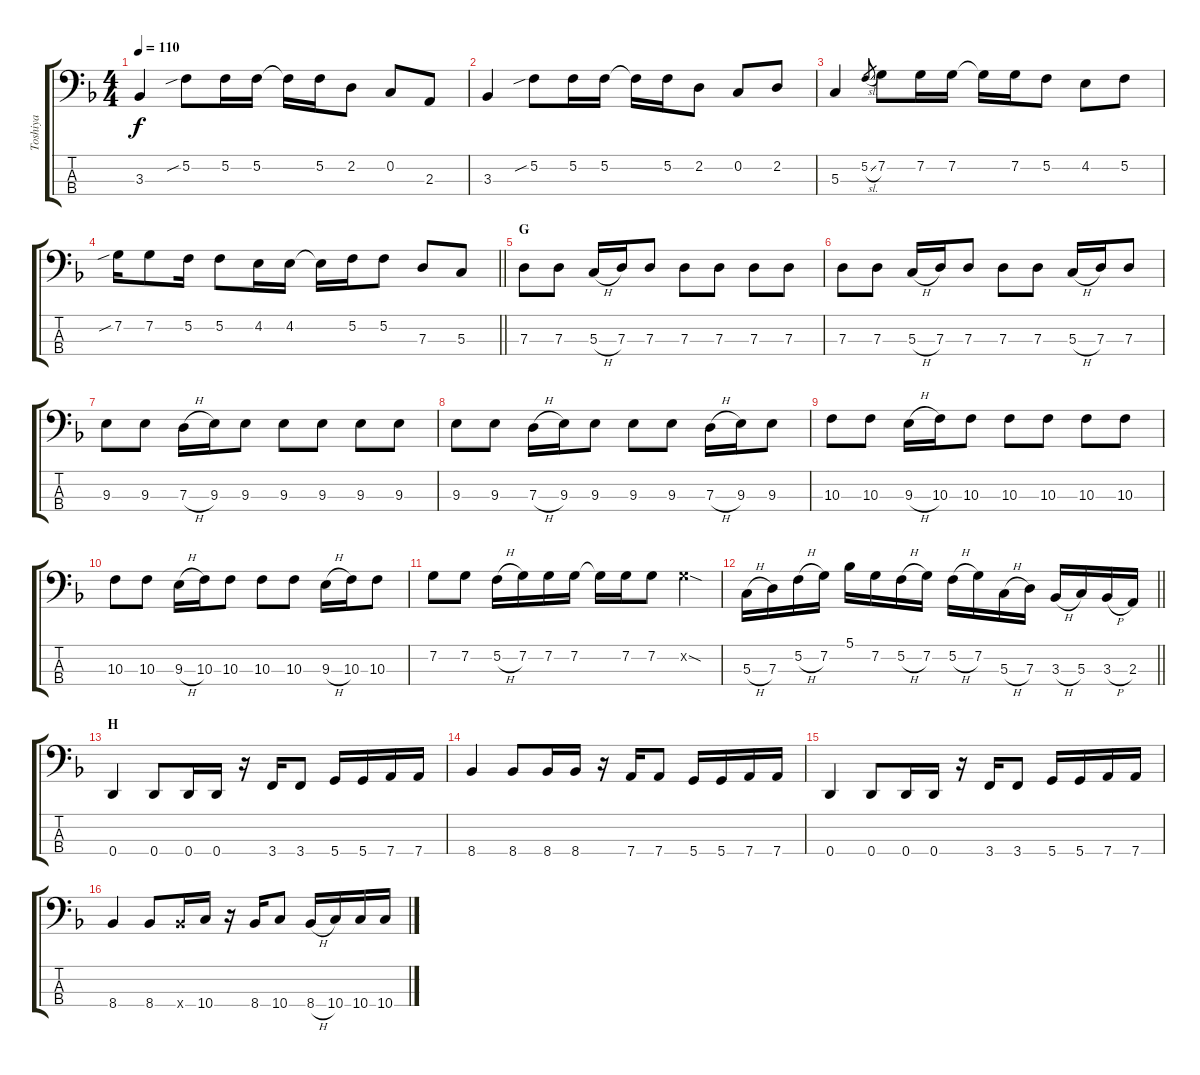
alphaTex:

\track ("Toshiya" "Toshiya") {instrument electricbasspick}
\staff {score tabs}
\tuning (F2 C2 G1 D1) {hide}
\ts (4 4)
\tempo 110
\clef f4
\ks dminor
3.3.4{dy f} 5.2{sib}.8 5.2.16 5.2.16 5.2{t}.16 5.2.16 2.2.8 0.2.8 2.3.8 |
3.3.4 5.2{sib}.8 5.2.16 5.2.16 5.2{t}.16 5.2.16 2.2.8 0.2.8 2.2.8 |
5.3.4 5.2{sl}.8{gr} 7.2.8 7.2.16 7.2.16 7.2{t}.16 7.2.16 5.2.8 4.2.8 5.2.8 |
\barLineRight lightlight
7.2{sib}.16 7.2.8 5.2.16 5.2.8 4.2.16 4.2.16 4.2{t}.16 5.2.16 5.2.8 7.3.8 5.3.8 |
\section ("" "G")
7.3.8 7.3.8 5.3{h}.16 7.3.16 7.3.8 7.3.8 7.3.8 7.3.8 7.3.8 |
7.3.8 7.3.8 5.3{h}.16 7.3.16 7.3.8 7.3.8 7.3.8 5.3{h}.16 7.3.16 7.3.8 |
9.3.8 9.3.8 7.3{h}.16 9.3.16 9.3.8 9.3.8 9.3.8 9.3.8 9.3.8 |
9.3.8 9.3.8 7.3{h}.16 9.3.16 9.3.8 9.3.8 9.3.8 7.3{h}.16 9.3.16 9.3.8 |
10.3.8 10.3.8 9.3{h}.16 10.3.16 10.3.8 10.3.8 10.3.8 10.3.8 10.3.8 |
10.3.8 10.3.8 9.3{h}.16 10.3.16 10.3.8 10.3.8 10.3.8 9.3{h}.16 10.3.16 10.3.8 |
7.2.8 7.2.8 5.2{h}.16 7.2.16 7.2.16 7.2.16 7.2{t}.16 7.2.16 7.2.8 7.2{sod x}.4 |
\barLineRight lightlight
5.3{h}.16 7.3.16 5.2{h}.16 7.2.16 5.1.16 7.2.16 5.2{h}.16 7.2.16 5.2{h}.16 7.2.16 5.3{h}.16 7.3.16 3.3{h}.16 5.3.16 3.3{h}.16 2.3.16 |
\section ("" "H")
0.4.4 0.4.8 0.4.16 0.4.16 r.16 3.4.16 3.4.8 5.4.16 5.4.16 7.4.16 7.4.16 |
8.4.4 8.4.8 8.4.16 8.4.16 r.16 7.4.16 7.4.8 5.4.16 5.4.16 7.4.16 7.4.16 |
0.4.4 0.4.8 0.4.16 0.4.16 r.16 3.4.16 3.4.8 5.4.16 5.4.16 7.4.16 7.4.16 |
8.4.4 8.4.8 8.4{x}.16 10.4.16 r.16 8.4.16 10.4.8 8.4{h}.16 10.4.16 10.4.16 10.4.16
